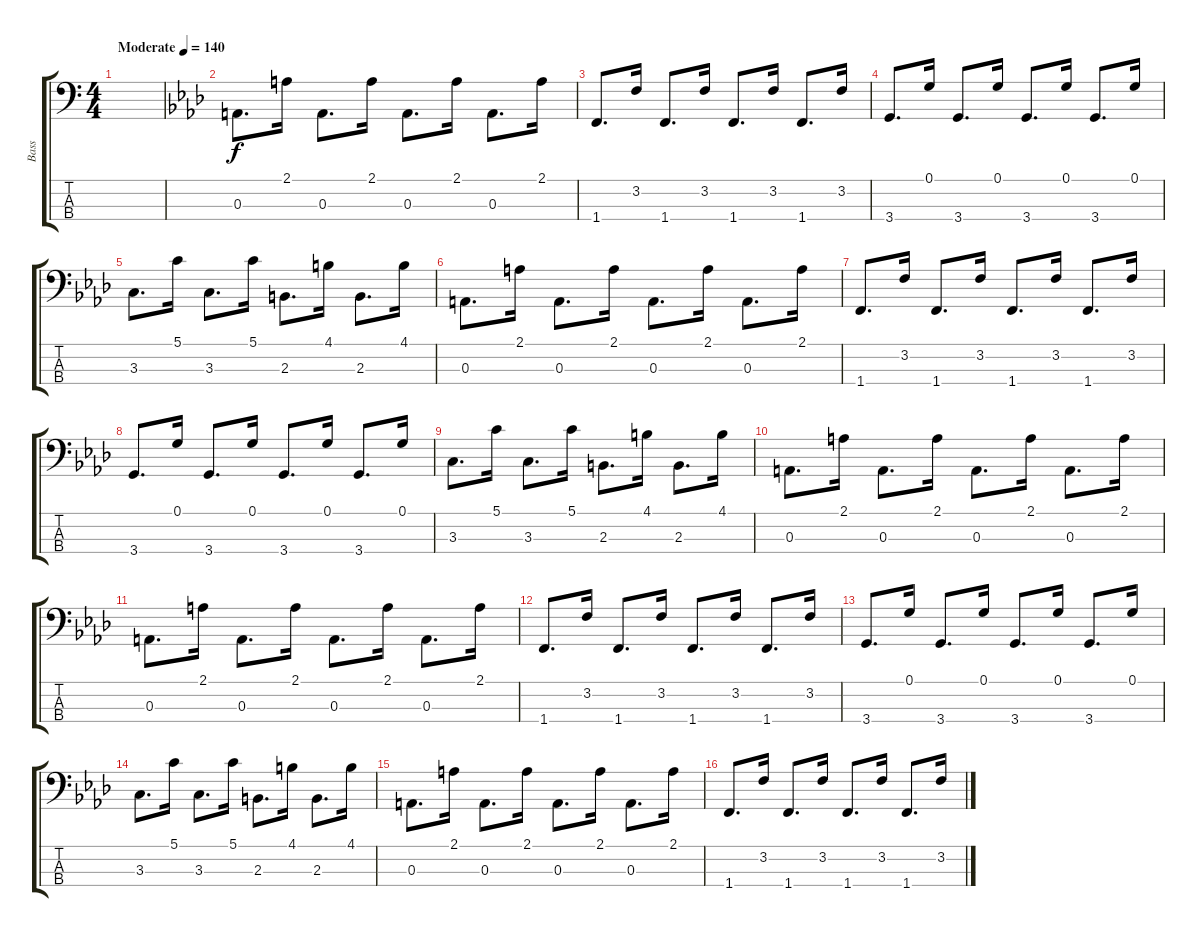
\track ("Bass" "Bass") {instrument electricbassfinger}
\staff {score tabs}
\tuning (G2 D2 A1 E1) {hide}
\ts (4 4)
\tempo (140 "Moderate")
\clef f4
\ks c
|
\ks ab
0.3.8{d} 2.1.16 0.3.8{d} 2.1.16 0.3.8{d} 2.1.16 0.3.8{d} 2.1.16 |
1.4.8{d} 3.2.16 1.4.8{d} 3.2.16 1.4.8{d} 3.2.16 1.4.8{d} 3.2.16 |
3.4.8{d} 0.1.16 3.4.8{d} 0.1.16 3.4.8{d} 0.1.16 3.4.8{d} 0.1.16 |
3.3.8{d} 5.1.16 3.3.8{d} 5.1.16 2.3.8{d} 4.1.16 2.3.8{d} 4.1.16 |
0.3.8{d} 2.1.16 0.3.8{d} 2.1.16 0.3.8{d} 2.1.16 0.3.8{d} 2.1.16 |
1.4.8{d} 3.2.16 1.4.8{d} 3.2.16 1.4.8{d} 3.2.16 1.4.8{d} 3.2.16 |
3.4.8{d} 0.1.16 3.4.8{d} 0.1.16 3.4.8{d} 0.1.16 3.4.8{d} 0.1.16 |
3.3.8{d} 5.1.16 3.3.8{d} 5.1.16 2.3.8{d} 4.1.16 2.3.8{d} 4.1.16 |
0.3.8{d} 2.1.16 0.3.8{d} 2.1.16 0.3.8{d} 2.1.16 0.3.8{d} 2.1.16 |
0.3.8{d} 2.1.16 0.3.8{d} 2.1.16 0.3.8{d} 2.1.16 0.3.8{d} 2.1.16 |
1.4.8{d} 3.2.16 1.4.8{d} 3.2.16 1.4.8{d} 3.2.16 1.4.8{d} 3.2.16 |
3.4.8{d} 0.1.16 3.4.8{d} 0.1.16 3.4.8{d} 0.1.16 3.4.8{d} 0.1.16 |
3.3.8{d} 5.1.16 3.3.8{d} 5.1.16 2.3.8{d} 4.1.16 2.3.8{d} 4.1.16 |
0.3.8{d} 2.1.16 0.3.8{d} 2.1.16 0.3.8{d} 2.1.16 0.3.8{d} 2.1.16 |
1.4.8{d} 3.2.16 1.4.8{d} 3.2.16 1.4.8{d} 3.2.16 1.4.8{d} 3.2.16
